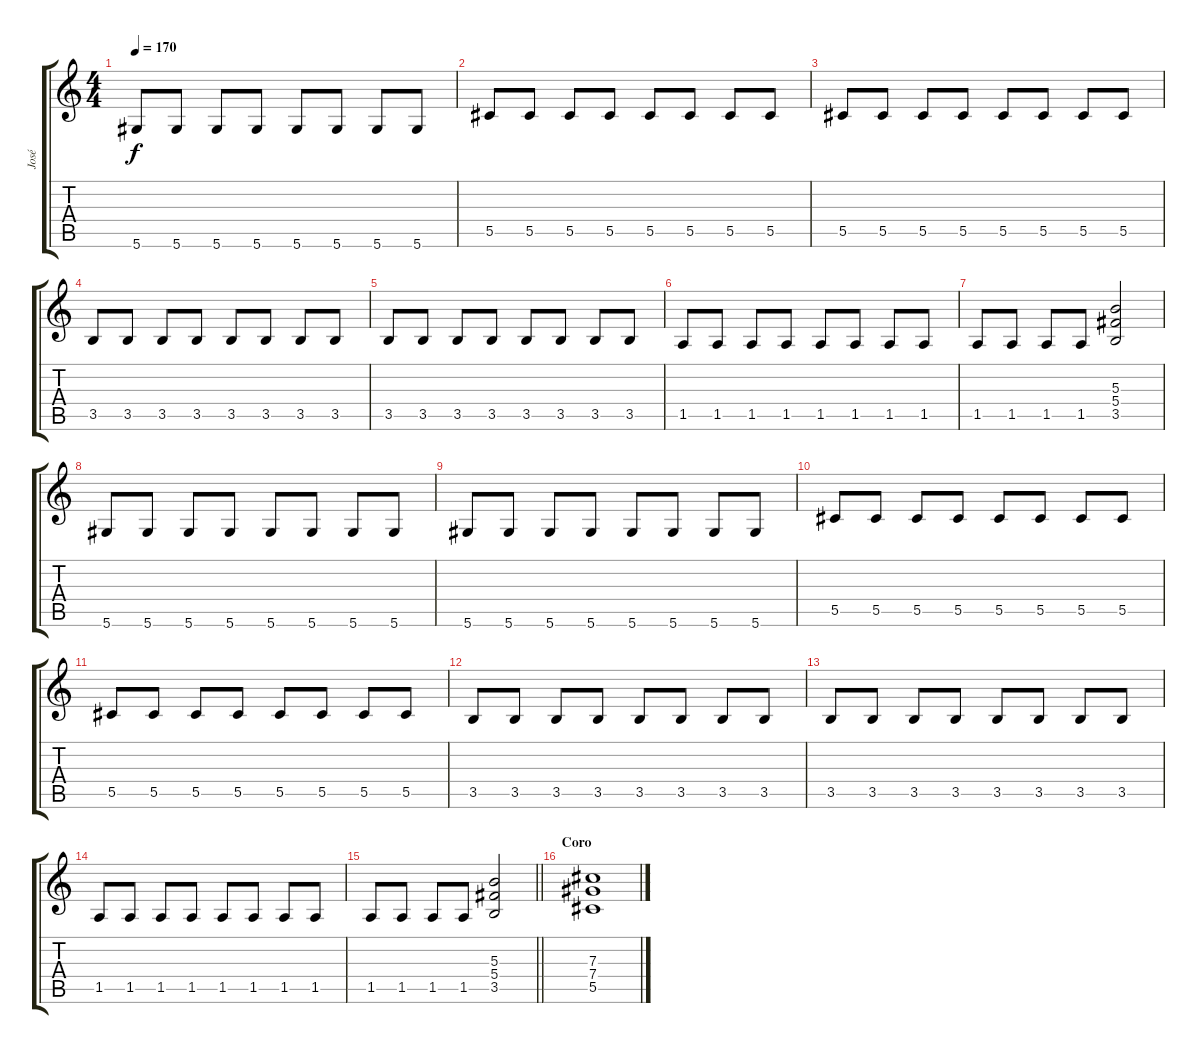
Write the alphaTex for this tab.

\track ("José" "José") {instrument overdrivenguitar}
\staff {score tabs}
\tuning (Eb4 Bb3 Gb3 Db3 Ab2 Eb2) {hide}
\ts (4 4)
\tempo 170
\clef g2
\ks c
5.6.8{dy f} 5.6.8 5.6.8 5.6.8 5.6.8 5.6.8 5.6.8 5.6.8 |
5.5.8 5.5.8 5.5.8 5.5.8 5.5.8 5.5.8 5.5.8 5.5.8 |
5.5.8 5.5.8 5.5.8 5.5.8 5.5.8 5.5.8 5.5.8 5.5.8 |
3.5.8 3.5.8 3.5.8 3.5.8 3.5.8 3.5.8 3.5.8 3.5.8 |
3.5.8 3.5.8 3.5.8 3.5.8 3.5.8 3.5.8 3.5.8 3.5.8 |
1.5.8 1.5.8 1.5.8 1.5.8 1.5.8 1.5.8 1.5.8 1.5.8 |
1.5.8 1.5.8 1.5.8 1.5.8 (5.3 5.4 3.5).2 |
5.6.8 5.6.8 5.6.8 5.6.8 5.6.8 5.6.8 5.6.8 5.6.8 |
5.6.8 5.6.8 5.6.8 5.6.8 5.6.8 5.6.8 5.6.8 5.6.8 |
5.5.8 5.5.8 5.5.8 5.5.8 5.5.8 5.5.8 5.5.8 5.5.8 |
5.5.8 5.5.8 5.5.8 5.5.8 5.5.8 5.5.8 5.5.8 5.5.8 |
3.5.8 3.5.8 3.5.8 3.5.8 3.5.8 3.5.8 3.5.8 3.5.8 |
3.5.8 3.5.8 3.5.8 3.5.8 3.5.8 3.5.8 3.5.8 3.5.8 |
1.5.8 1.5.8 1.5.8 1.5.8 1.5.8 1.5.8 1.5.8 1.5.8 |
\barLineRight lightlight
1.5.8 1.5.8 1.5.8 1.5.8 (5.3 5.4 3.5).2 |
\section ("" "Coro")
(7.3 7.4 5.5).1{volume 16}
